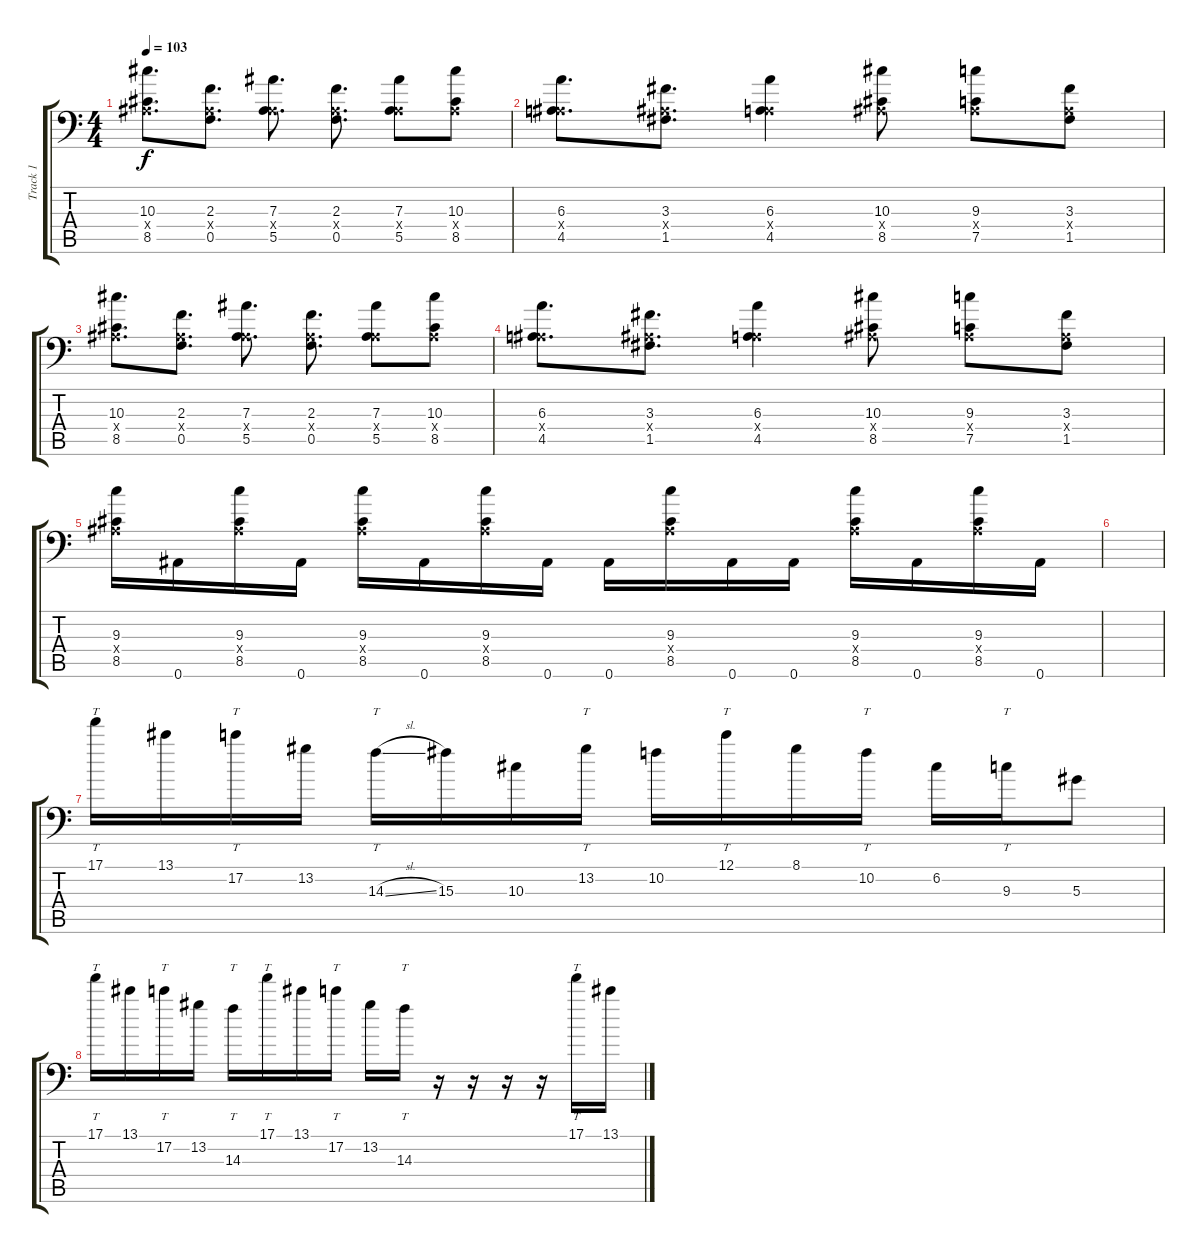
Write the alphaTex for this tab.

\track ("Track 1" "Track 1") {instrument distortionguitar}
\staff {score tabs}
\tuning (C4 G3 Eb3 Bb2 F2 Bb1) {hide}
\ts (4 4)
\tempo 103
\clef f4
\ks c
(10.3 0.4{x} 8.5).8{d dy f volume 16 instrument distortionguitar} (2.3 0.4{x} 0.5).8{d} (7.3 0.4{x} 5.5).8{d} (2.3 0.4{x} 0.5).8{d} (7.3 0.4{x} 5.5).8 (10.3 0.4{x} 8.5).8 |
(6.3 0.4{x} 4.5).8{d} (3.3 0.4{x} 1.5).8{d} (6.3 0.4{x} 4.5).4 (10.3 0.4{x} 8.5).8 (9.3 0.4{x} 7.5).8 (3.3 0.4{x} 1.5).8 |
(10.3 0.4{x} 8.5).8{d volume 16 instrument distortionguitar} (2.3 0.4{x} 0.5).8{d} (7.3 0.4{x} 5.5).8{d} (2.3 0.4{x} 0.5).8{d} (7.3 0.4{x} 5.5).8 (10.3 0.4{x} 8.5).8 |
(6.3 0.4{x} 4.5).8{d} (3.3 0.4{x} 1.5).8{d} (6.3 0.4{x} 4.5).4 (10.3 0.4{x} 8.5).8 (9.3 0.4{x} 7.5).8 (3.3 0.4{x} 1.5).8 |
(9.3 0.4{x} 8.5).16 0.6.16 (9.3 0.4{x} 8.5).16 0.6.16 (9.3 0.4{x} 8.5).16 0.6.16 (9.3 0.4{x} 8.5).16 0.6.16 0.6.16 (9.3 0.4{x} 8.5).16 0.6.16 0.6.16 (9.3 0.4{x} 8.5).16 0.6.16 (9.3 0.4{x} 8.5).16 0.6.16 |
|
17.1.16{tt} 13.1.16 17.2.16{tt} 13.2.16 14.3{sl}.16{tt} 15.3.16 10.3.16 13.2.16{tt} 10.2.16 12.1.16{tt} 8.1.16 10.2.16{tt} 6.2.16 9.3.16{tt} 5.3.8 |
17.1.16{tt} 13.1.16 17.2.16{tt} 13.2.16 14.3.16{tt} 17.1.16{tt} 13.1.16 17.2.16{tt} 13.2.16 14.3.16{tt} r.16 r.16 r.16 r.16 17.1.16{tt} 13.1.16
